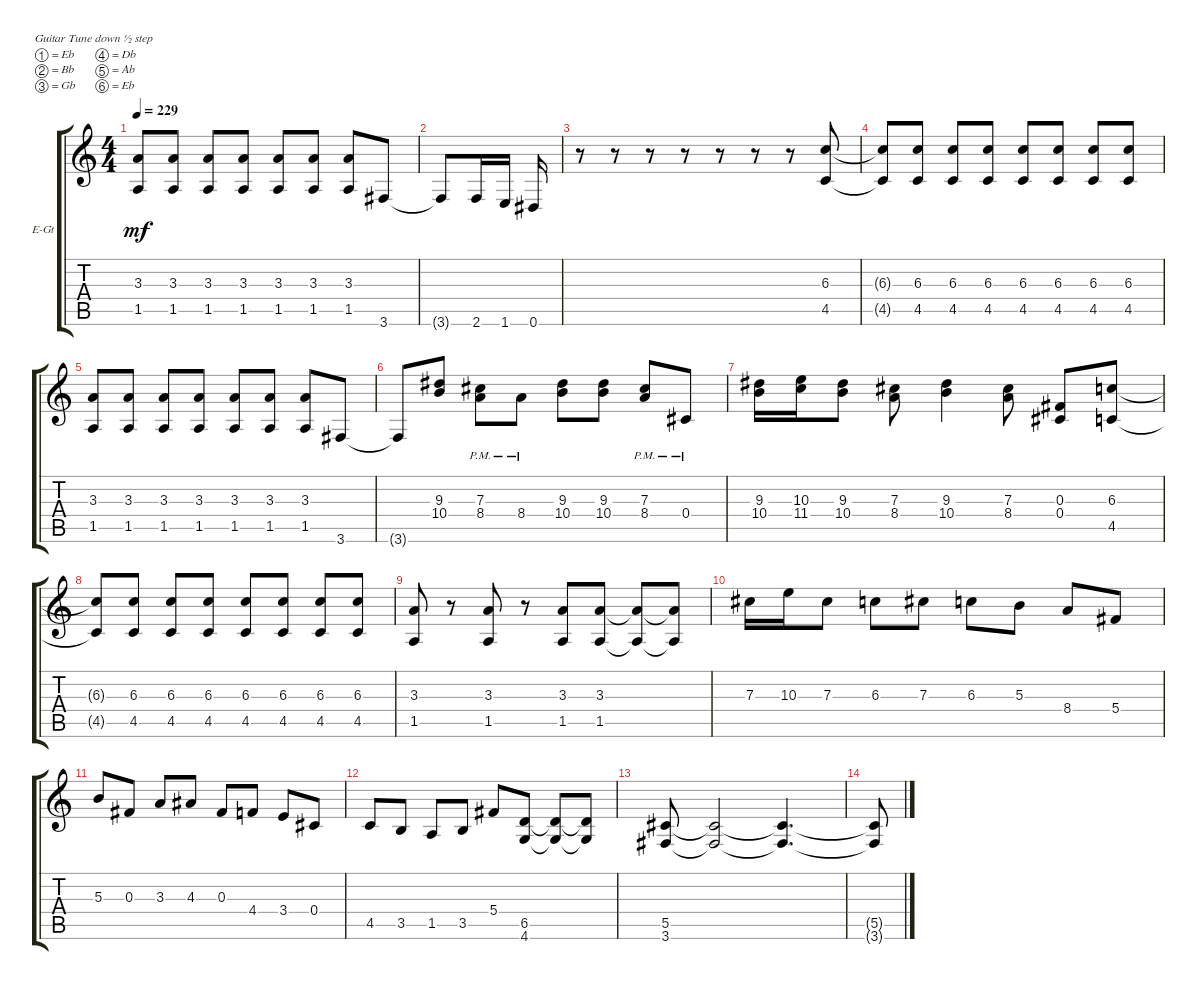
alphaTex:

\defaultSystemsLayout 4
\bracketExtendMode groupsimilarinstruments
\firstSystemTrackNameOrientation horizontal
\otherSystemsTrackNameOrientation horizontal
\track ("Electric Guitar" "E-Gt") {instrument overdrivenguitar}
\staff {score tabs}
\tuning (Eb4 Bb3 Gb3 Db3 Ab2 Eb2)
\ts (4 4)
\tempo 229
\clef g2
\ks c
(1.5 3.3).8{dy mf} (1.5 3.3).8 (1.5 3.3).8 (1.5 3.3).8 (1.5 3.3).8 (1.5 3.3).8 (1.5 3.3).8 3.6.8 |
3.6{t}.8 2.6.16 1.6.16 0.6.16 |
r.8 r.8 r.8 r.8 r.8 r.8 r.8 (4.5 6.3).8 |
(6.3{t} 4.5{t}).8 (4.5 6.3).8 (4.5 6.3).8 (4.5 6.3).8 (4.5 6.3).8 (4.5 6.3).8 (4.5 6.3).8 (4.5 6.3).8 |
(1.5 3.3).8 (1.5 3.3).8 (1.5 3.3).8 (1.5 3.3).8 (1.5 3.3).8 (1.5 3.3).8 (1.5 3.3).8 3.6.8 |
3.6{t}.8 (9.3 10.4).8 (7.3{pm} 8.4{pm}).8 8.4{pm}.8 (10.4 9.3).8 (9.3 10.4).8 (8.4{pm} 7.3{pm}).8 0.4{pm}.8 |
(10.4 9.3).16 (11.4 10.3).16 (10.4 9.3).8 (8.4 7.3).8 (10.4 9.3).4 (8.4 7.3).8 (0.4 0.3).8 (4.5 6.3).8 |
(6.3{t} 4.5{t}).8 (4.5 6.3).8 (6.3 4.5).8 (6.3 4.5).8 (6.3 4.5).8 (6.3 4.5).8 (6.3 4.5).8 (6.3 4.5).8 |
(3.3 1.5).8 r.8 (3.3 1.5).8 r.8 (3.3 1.5).8 (3.3 1.5).8 (1.5{t} 3.3{t}).8 (1.5{t} 3.3{t}).8 |
7.3.16 10.3.16 7.3.8 6.3.8 7.3.8 6.3.8 5.3.8 8.4.8 5.4.8 |
5.3.8 0.3.8 3.3.8 4.3.8 0.3.8 4.4.8 3.4.8 0.4.8 |
4.5.8 3.5.8 1.5.8 3.5.8 5.4.8 (4.6 6.5).8 (4.6{t} 6.5{t}).8 (4.6{t} 6.5{t}).8 |
(3.6 5.5).8 (5.5{t} 3.6{t}).2 (5.5{t} 3.6{t}).4{d} |
(5.5{t} 3.6{t}).8
